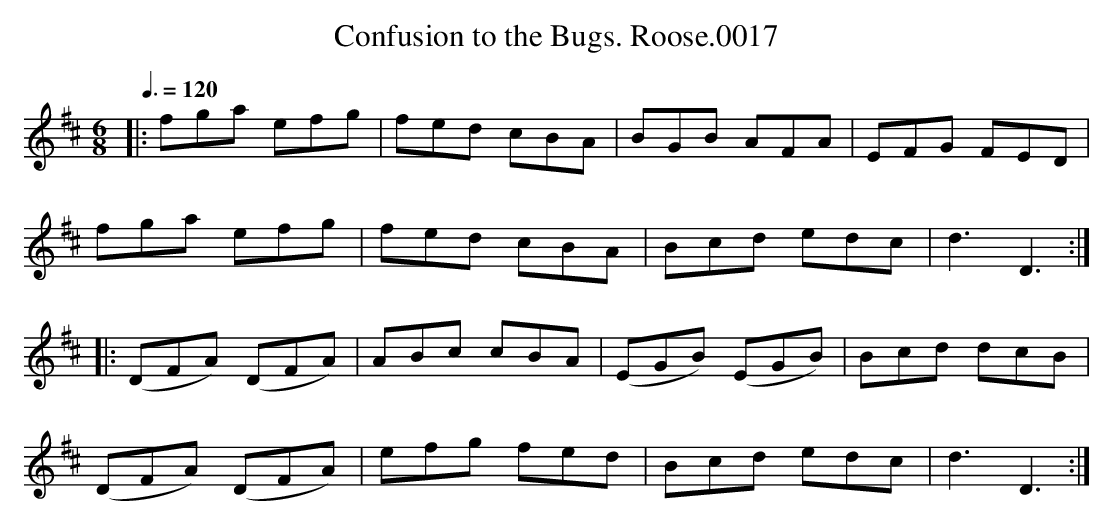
X:1
T:Confusion to the Bugs. Roose.0017
M:6/8
Q:3/8=120
L:1/8
K:D
|: fga efg | fed cBA | BGB AFA | EFG FED |
fga efg | fed cBA | Bcd edc | d3 D3 :|
|: (DFA) (DFA) | ABc cBA | (EGB) (EGB) | Bcd dcB |
(DFA) (DFA) | efg fed | Bcd edc | d3 D3 :|
